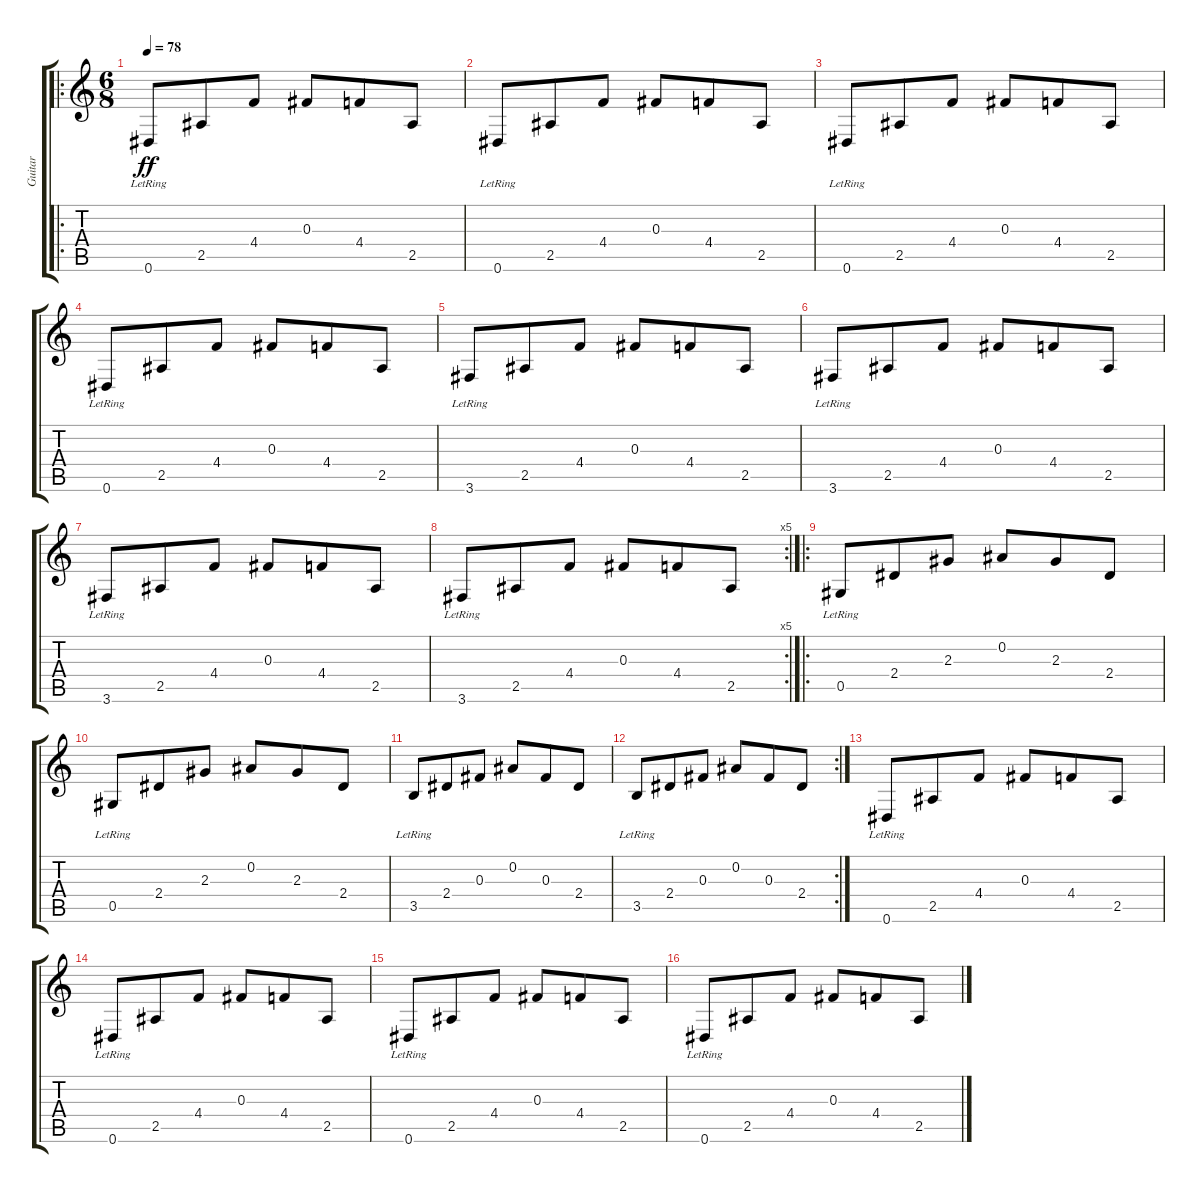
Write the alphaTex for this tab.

\track ("Guitar" "Guitar") {instrument acousticguitarnylon}
\staff {score tabs}
\tuning (Eb4 Bb3 Gb3 Db3 Ab2 Eb2) {hide}
\ro
\ts (6 8)
\tempo 78
\clef g2
\ks c
0.6{lr}.8{dy ff instrument acousticguitarnylon} 2.5.8 4.4.8 0.3.8 4.4.8 2.5.8 |
0.6{lr}.8 2.5.8 4.4.8 0.3.8 4.4.8 2.5.8 |
0.6{lr}.8 2.5.8 4.4.8 0.3.8 4.4.8 2.5.8 |
0.6{lr}.8 2.5.8 4.4.8 0.3.8 4.4.8 2.5.8 |
3.6{lr}.8 2.5.8 4.4.8 0.3.8 4.4.8 2.5.8 |
3.6{lr}.8 2.5.8 4.4.8 0.3.8 4.4.8 2.5.8 |
3.6{lr}.8 2.5.8 4.4.8 0.3.8 4.4.8 2.5.8 |
\rc 5
3.6{lr}.8 2.5.8 4.4.8 0.3.8 4.4.8 2.5.8 |
\ro
0.5{lr}.8 2.4.8 2.3.8 0.2.8 2.3.8 2.4.8 |
0.5{lr}.8 2.4.8 2.3.8 0.2.8 2.3.8 2.4.8 |
3.5{lr}.8 2.4.8 0.3.8 0.2.8 0.3.8 2.4.8 |
\rc 2
3.5{lr}.8 2.4.8 0.3.8 0.2.8 0.3.8 2.4.8 |
0.6{lr}.8 2.5.8 4.4.8 0.3.8 4.4.8 2.5.8 |
0.6{lr}.8 2.5.8 4.4.8 0.3.8 4.4.8 2.5.8 |
0.6{lr}.8 2.5.8 4.4.8 0.3.8 4.4.8 2.5.8 |
0.6{lr}.8 2.5.8 4.4.8 0.3.8 4.4.8 2.5.8
